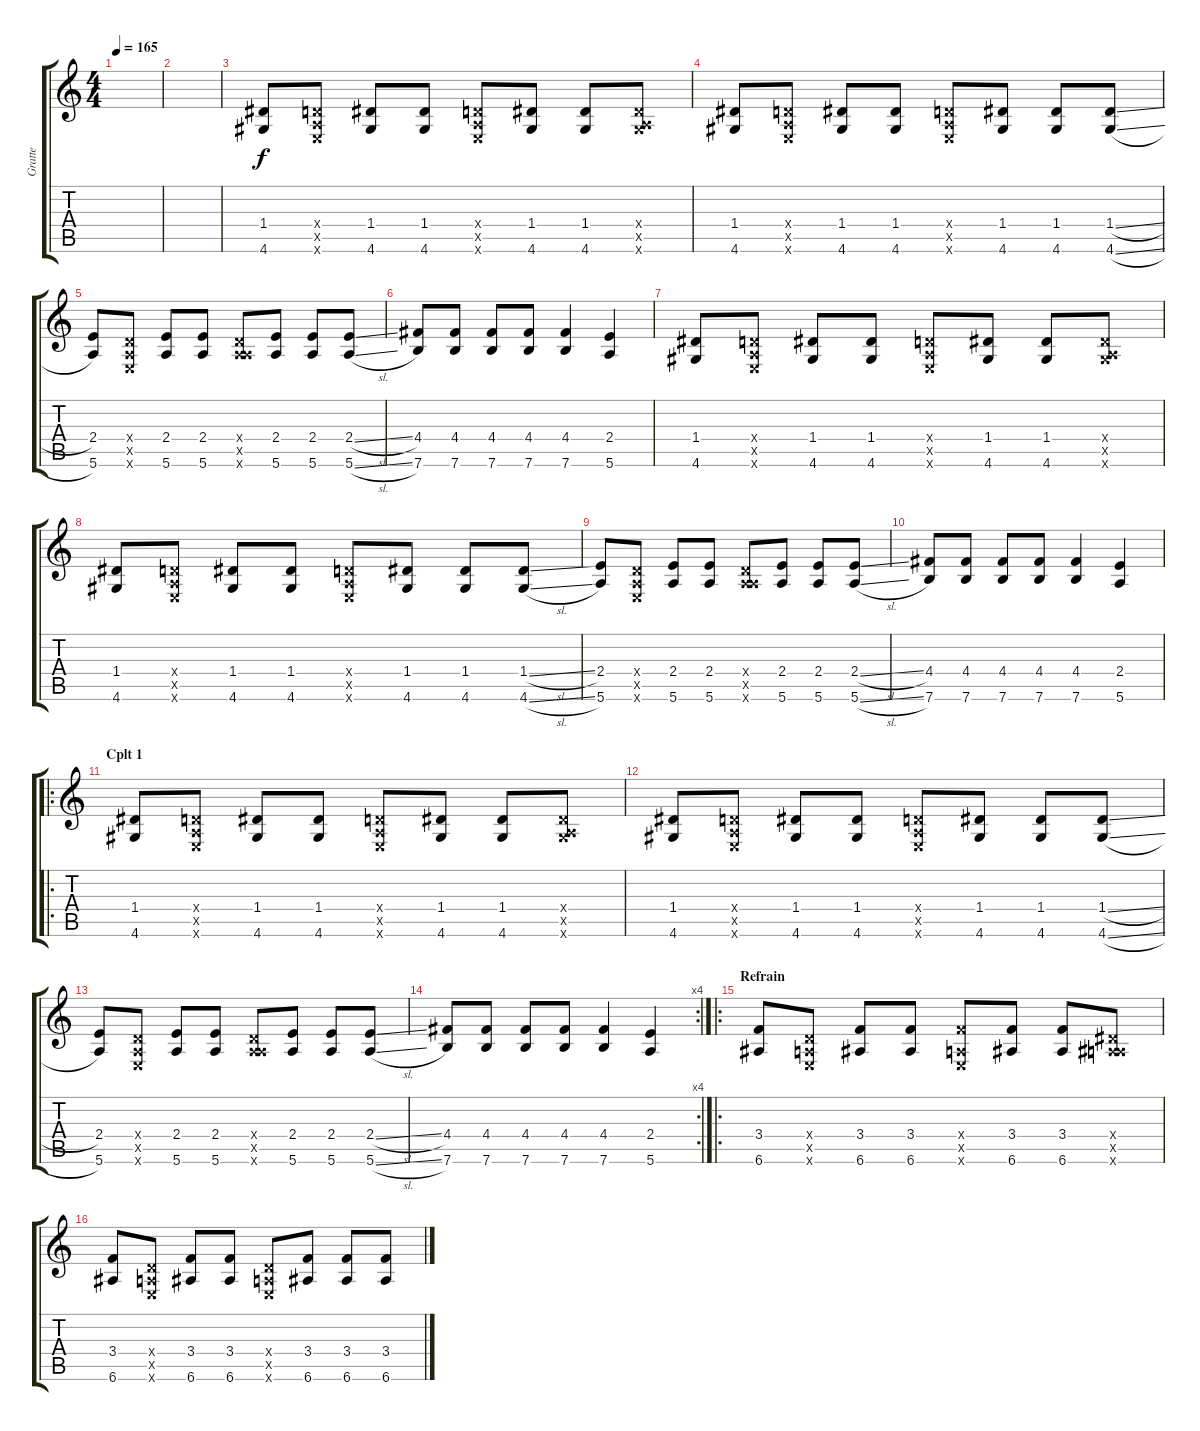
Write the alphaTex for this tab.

\track ("Gratte" "Gratte") {instrument overdrivenguitar}
\staff {score tabs}
\tuning (E4 B3 G3 D3 A2 E2) {hide}
\ts (4 4)
\tempo 165
\clef g2
\ks c
|
|
(1.4 4.6).8 (0.4{x} 0.5{x} 0.6{x}).8 (1.4 4.6).8 (1.4 4.6).8 (0.4{x} 0.5{x} 0.6{x}).8 (1.4 4.6).8 (1.4 4.6).8 (1.4{x} 0.5{x} 4.6{x}).8 |
(1.4 4.6).8 (0.4{x} 0.5{x} 0.6{x}).8 (1.4 4.6).8 (1.4 4.6).8 (0.4{x} 0.5{x} 0.6{x}).8 (1.4 4.6).8 (1.4 4.6).8 (1.4{sl} 4.6{sl}).8 |
(2.4 5.6).8 (0.4{x} 0.5{x} 0.6{x}).8 (2.4 5.6).8 (2.4 5.6).8 (0.4{x} 0.5{x} 5.6{x}).8 (2.4 5.6).8 (2.4 5.6).8 (2.4{sl} 5.6{sl}).8 |
(4.4 7.6).8 (4.4 7.6).8 (4.4 7.6).8 (4.4 7.6).8 (4.4 7.6).4 (2.4 5.6).4 |
(1.4 4.6).8 (0.4{x} 0.5{x} 0.6{x}).8 (1.4 4.6).8 (1.4 4.6).8 (0.4{x} 0.5{x} 0.6{x}).8 (1.4 4.6).8 (1.4 4.6).8 (1.4{x} 0.5{x} 4.6{x}).8 |
(1.4 4.6).8 (0.4{x} 0.5{x} 0.6{x}).8 (1.4 4.6).8 (1.4 4.6).8 (0.4{x} 0.5{x} 0.6{x}).8 (1.4 4.6).8 (1.4 4.6).8 (1.4{sl} 4.6{sl}).8 |
(2.4 5.6).8 (0.4{x} 0.5{x} 0.6{x}).8 (2.4 5.6).8 (2.4 5.6).8 (0.4{x} 0.5{x} 5.6{x}).8 (2.4 5.6).8 (2.4 5.6).8 (2.4{sl} 5.6{sl}).8 |
(4.4 7.6).8 (4.4 7.6).8 (4.4 7.6).8 (4.4 7.6).8 (4.4 7.6).4 (2.4 5.6).4 |
\ro
\section ("" "Cplt 1")
(1.4 4.6).8 (0.4{x} 0.5{x} 0.6{x}).8 (1.4 4.6).8 (1.4 4.6).8 (0.4{x} 0.5{x} 0.6{x}).8 (1.4 4.6).8 (1.4 4.6).8 (1.4{x} 0.5{x} 4.6{x}).8 |
(1.4 4.6).8 (0.4{x} 0.5{x} 0.6{x}).8 (1.4 4.6).8 (1.4 4.6).8 (0.4{x} 0.5{x} 0.6{x}).8 (1.4 4.6).8 (1.4 4.6).8 (1.4{sl} 4.6{sl}).8 |
(2.4 5.6).8 (0.4{x} 0.5{x} 0.6{x}).8 (2.4 5.6).8 (2.4 5.6).8 (0.4{x} 0.5{x} 5.6{x}).8 (2.4 5.6).8 (2.4 5.6).8 (2.4{sl} 5.6{sl}).8 |
\rc 4
(4.4 7.6).8 (4.4 7.6).8 (4.4 7.6).8 (4.4 7.6).8 (4.4 7.6).4 (2.4 5.6).4 |
\ro
\section ("" "Refrain")
(3.4 6.6).8 (0.4{x} 0.5{x} 0.6{x}).8 (3.4 6.6).8 (3.4 6.6).8 (3.4{x} 0.5{x} 0.6{x}).8 (3.4 6.6).8 (3.4 6.6).8 (1.4{x} 0.5{x} 6.6{x}).8 |
(3.4 6.6).8 (0.4{x} 0.5{x} 0.6{x}).8 (3.4 6.6).8 (3.4 6.6).8 (0.4{x} 0.5{x} 0.6{x}).8 (3.4 6.6).8 (3.4 6.6).8 (3.4{sl} 6.6{sl}).8
